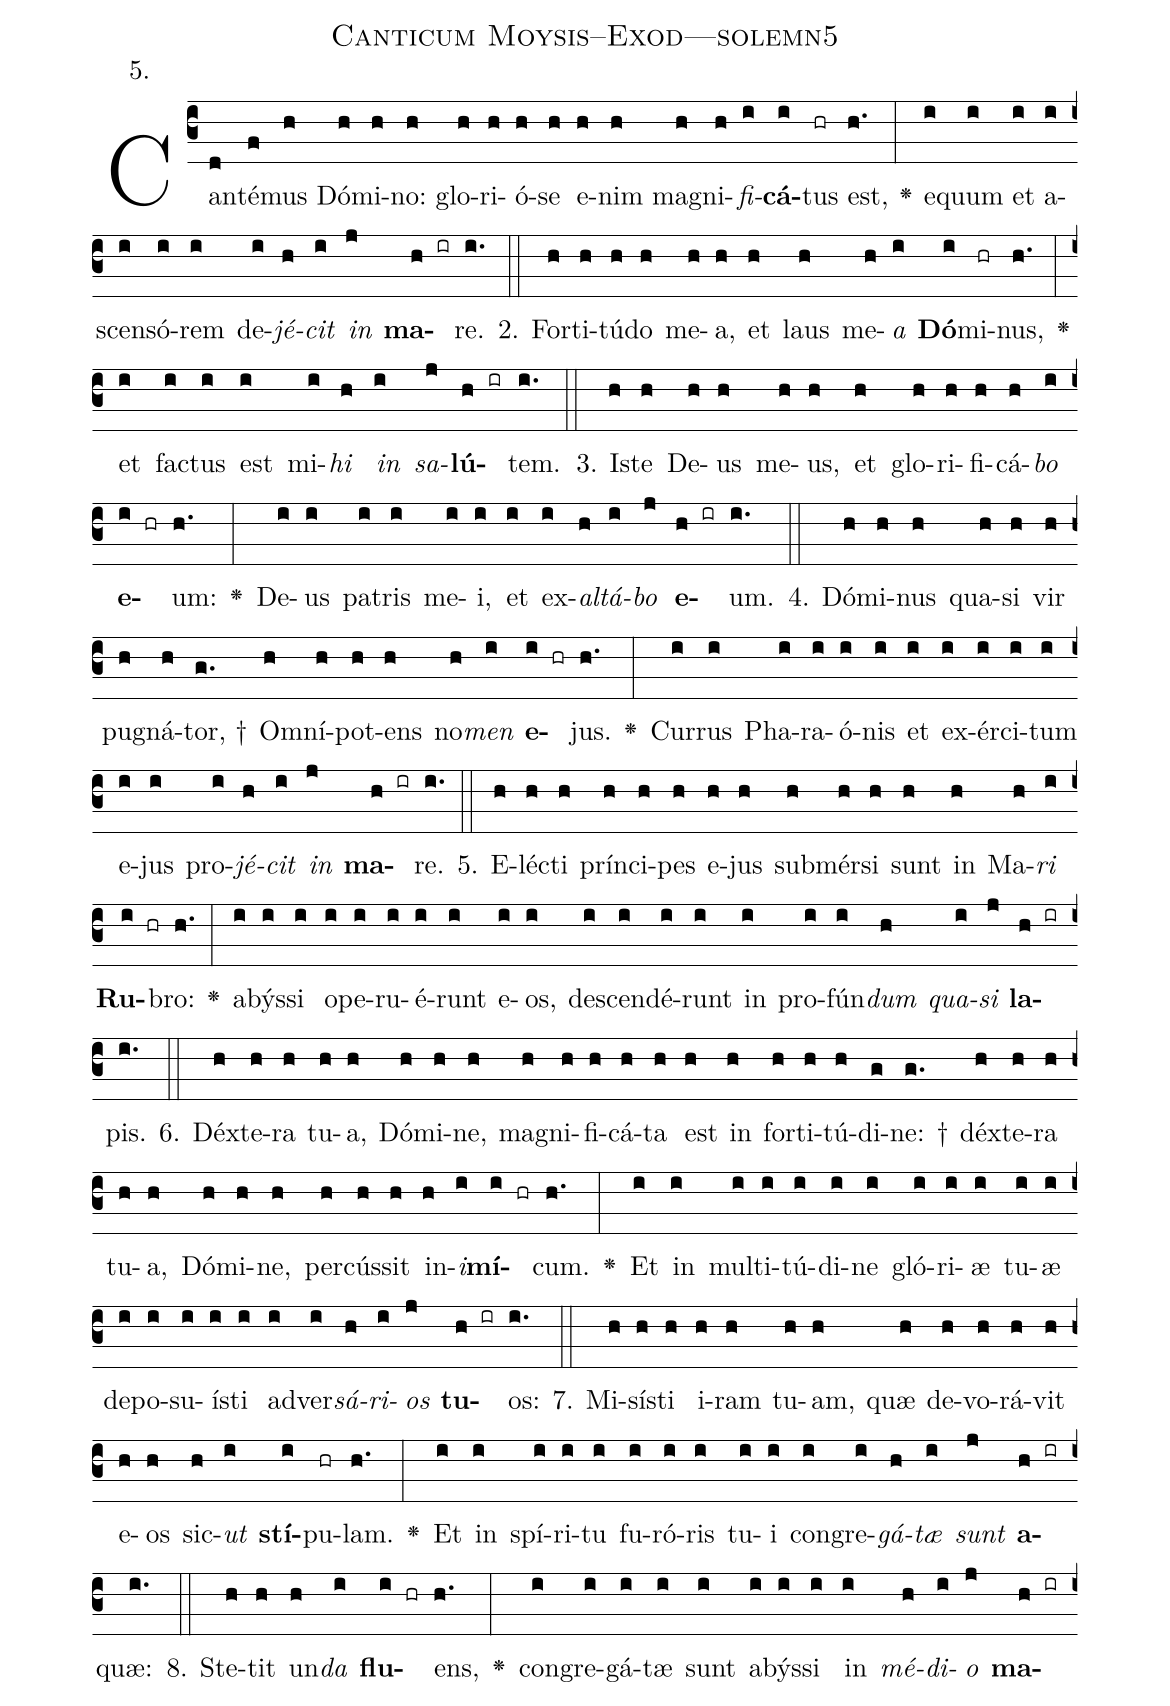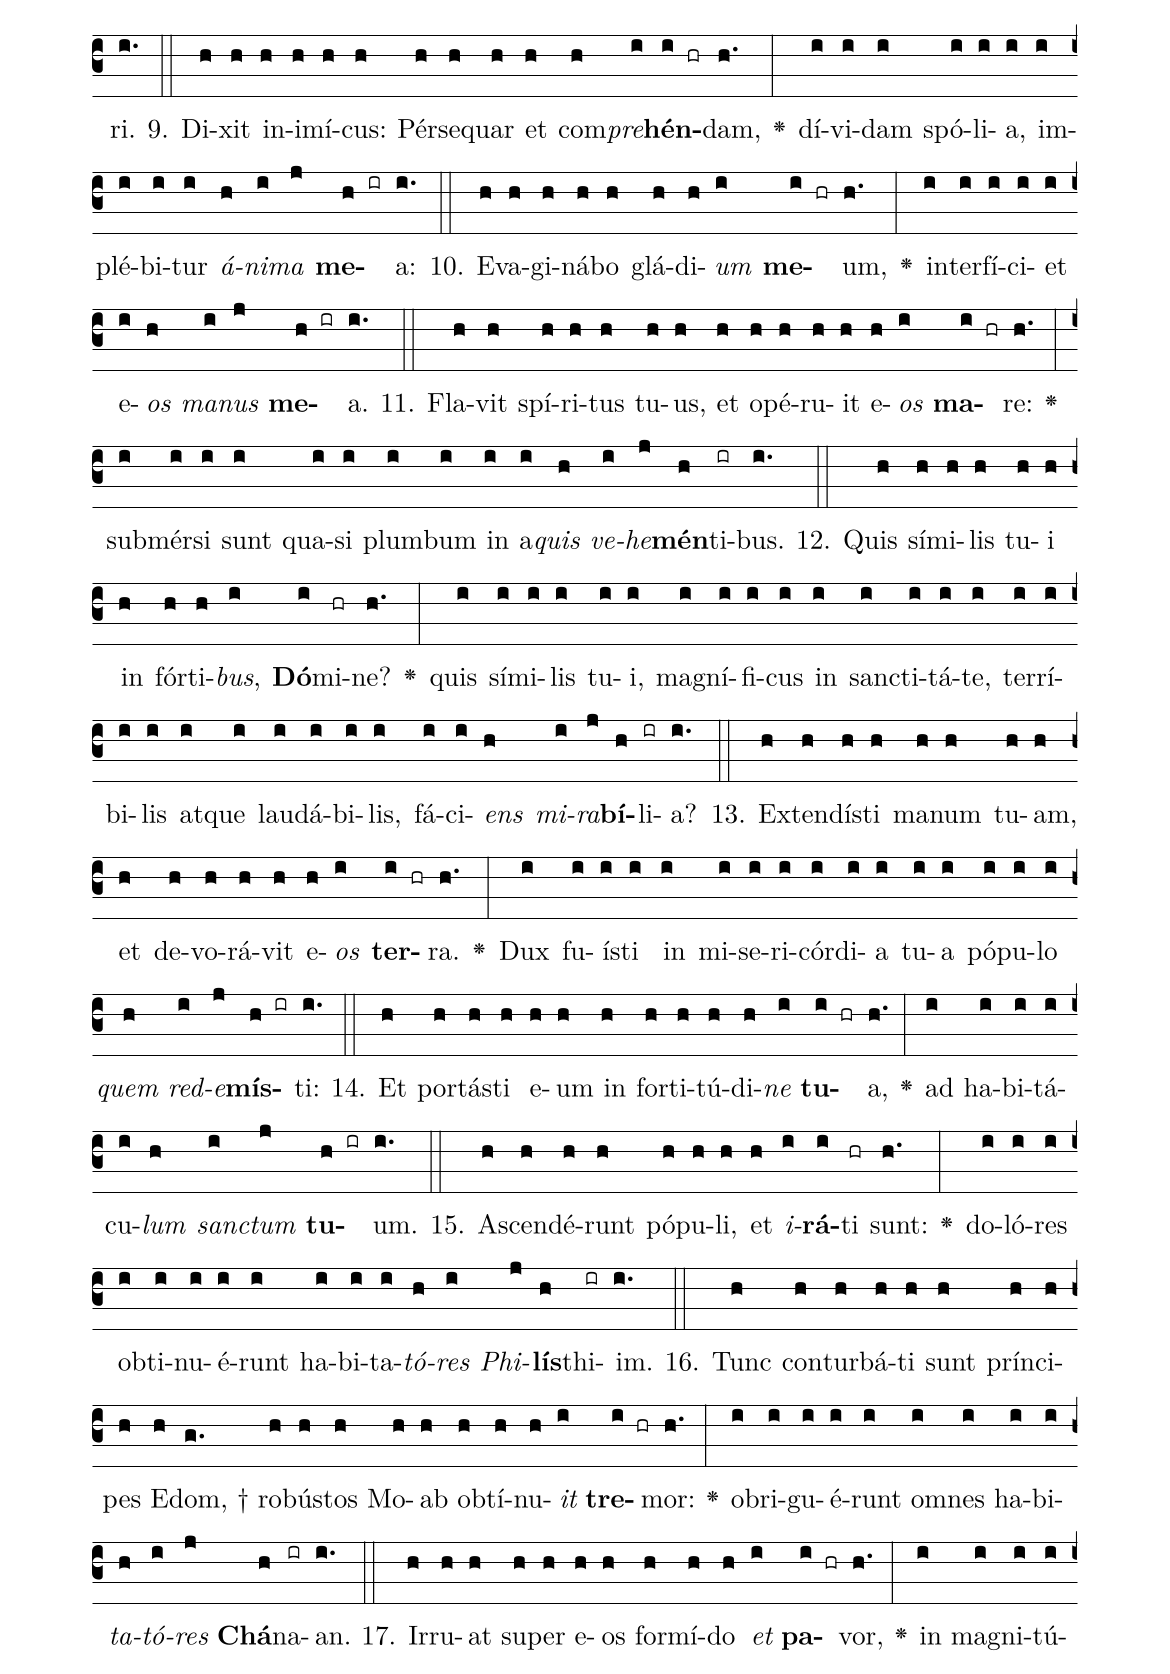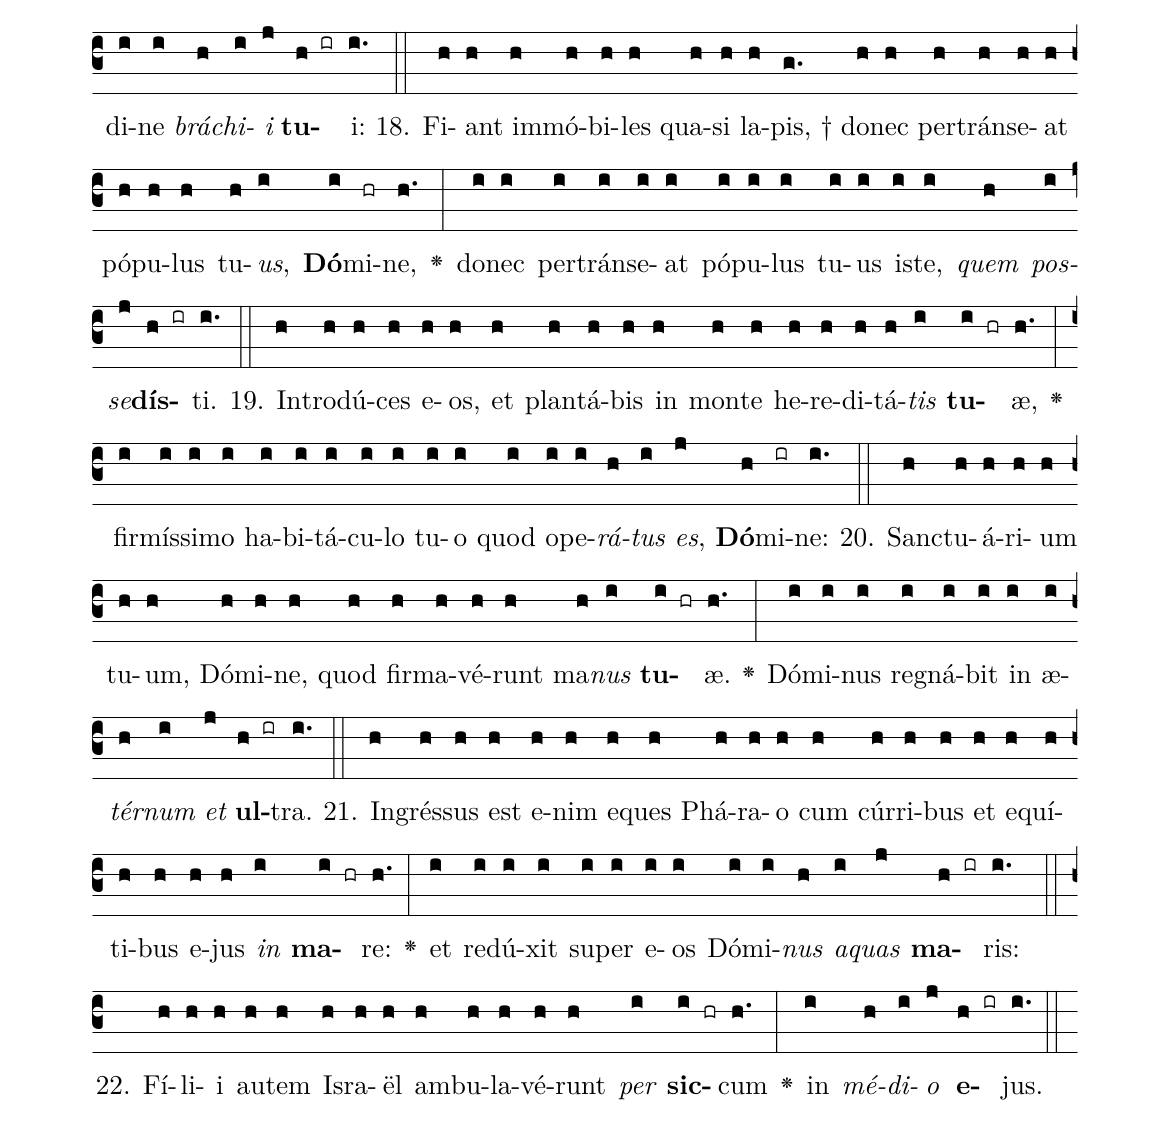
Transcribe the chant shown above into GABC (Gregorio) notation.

name: Canticum Moysis--Exod---solemn5;
annotation: 5.;
%%
(c3)Can(d)té(f)mus(h) Dó(h)mi(h)no:(h) glo(h)ri(h)ó(h)se(h) e(h)nim(h) ma(h)gni(h)<i>fi</i>(i)<b>cá</b>(i)tus(hr) est,(h.) <v>\greheightstar</v>(:) e(i)quum(i) et(i) a(i)scen(i)só(i)rem(i) de(i)<i>jé</i>(h)<i>cit</i>(i) <i>in</i>(j) <b>ma</b>(h ir)re.(i.) (::)
2. For(h)ti(h)tú(h)do(h) me(h)a,(h) et(h) laus(h) me(h)<i>a</i>(i) <b>Dó</b>(i)mi(hr)nus,(h.) <v>\greheightstar</v>(:) et(i) fac(i)tus(i) est(i) mi(i)<i>hi</i>(h) <i>in</i>(i) <i>sa</i>(j)<b>lú</b>(h ir)tem.(i.) (::)
3. Is(h)te(h) De(h)us(h) me(h)us,(h) et(h) glo(h)ri(h)fi(h)cá(h)<i>bo</i>(i) <b>e</b>(i hr)um:(h.) <v>\greheightstar</v>(:) De(i)us(i) pa(i)tris(i) me(i)i,(i) et(i) ex(i)<i>al</i>(h)<i>tá</i>(i)<i>bo</i>(j) <b>e</b>(h ir)um.(i.) (::)
4. Dó(h)mi(h)nus(h) qua(h)si(h) vir(h) pu(h)gná(h)tor, †(g.) Om(h)ní(h)pot(h)ens(h) no(h)<i>men</i>(i) <b>e</b>(i hr)jus.(h.) <v>\greheightstar</v>(:) Cur(i)rus(i) Pha(i)ra(i)ó(i)nis(i) et(i) ex(i)ér(i)ci(i)tum(i) e(i)jus(i) pro(i)<i>jé</i>(h)<i>cit</i>(i) <i>in</i>(j) <b>ma</b>(h ir)re.(i.) (::)
5. E(h)léc(h)ti(h) prín(h)ci(h)pes(h) e(h)jus(h) sub(h)mér(h)si(h) sunt(h) in(h) Ma(h)<i>ri</i>(i) <b>Ru</b>(i hr)bro:(h.) <v>\greheightstar</v>(:) a(i)býs(i)si(i) o(i)pe(i)ru(i)é(i)runt(i) e(i)os,(i) de(i)scen(i)dé(i)runt(i) in(i) pro(i)fún(i)<i>dum</i>(h) <i>qua</i>(i)<i>si</i>(j) <b>la</b>(h ir)pis.(i.) (::)
6. Déx(h)te(h)ra(h) tu(h)a,(h) Dó(h)mi(h)ne,(h) ma(h)gni(h)fi(h)cá(h)ta(h) est(h) in(h) for(h)ti(h)tú(h)di(g)ne: †(g.) déx(h)te(h)ra(h) tu(h)a,(h) Dó(h)mi(h)ne,(h) per(h)cús(h)sit(h) in(h)<i>i</i>(i)<b>mí</b>(i hr)cum.(h.) <v>\greheightstar</v>(:) Et(i) in(i) mul(i)ti(i)tú(i)di(i)ne(i) gló(i)ri(i)æ(i) tu(i)æ(i) de(i)po(i)su(i)ís(i)ti(i) ad(i)ver(i)<i>sá</i>(h)<i>ri</i>(i)<i>os</i>(j) <b>tu</b>(h ir)os:(i.) (::)
7. Mi(h)sís(h)ti(h) i(h)ram(h) tu(h)am,(h) quæ(h) de(h)vo(h)rá(h)vit(h) e(h)os(h) sic(h)<i>ut</i>(i) <b>stí</b>(i)pu(hr)lam.(h.) <v>\greheightstar</v>(:) Et(i) in(i) spí(i)ri(i)tu(i) fu(i)ró(i)ris(i) tu(i)i(i) con(i)gre(i)<i>gá</i>(h)<i>tæ</i>(i) <i>sunt</i>(j) <b>a</b>(h ir)quæ:(i.) (::)
8. Ste(h)tit(h) un(h)<i>da</i>(i) <b>flu</b>(i hr)ens,(h.) <v>\greheightstar</v>(:) con(i)gre(i)gá(i)tæ(i) sunt(i) a(i)býs(i)si(i) in(i) <i>mé</i>(h)<i>di</i>(i)<i>o</i>(j) <b>ma</b>(h ir)ri.(i.) (::)
9. Di(h)xit(h) in(h)i(h)mí(h)cus:(h) Pér(h)se(h)quar(h) et(h) com(h)<i>pre</i>(i)<b>hén</b>(i hr)dam,(h.) <v>\greheightstar</v>(:) dí(i)vi(i)dam(i) spó(i)li(i)a,(i) im(i)plé(i)bi(i)tur(i) <i>á</i>(h)<i>ni</i>(i)<i>ma</i>(j) <b>me</b>(h ir)a:(i.) (::)
10. E(h)va(h)gi(h)ná(h)bo(h) glá(h)di(h)<i>um</i>(i) <b>me</b>(i hr)um,(h.) <v>\greheightstar</v>(:) in(i)ter(i)fí(i)ci(i)et(i) e(i)<i>os</i>(h) <i>ma</i>(i)<i>nus</i>(j) <b>me</b>(h ir)a.(i.) (::)
11. Fla(h)vit(h) spí(h)ri(h)tus(h) tu(h)us,(h) et(h) o(h)pé(h)ru(h)it(h) e(h)<i>os</i>(i) <b>ma</b>(i hr)re:(h.) <v>\greheightstar</v>(:) sub(i)mér(i)si(i) sunt(i) qua(i)si(i) plum(i)bum(i) in(i) a(i)<i>quis</i>(h) <i>ve</i>(i)<i>he</i>(j)<b>mén</b>(h)ti(ir)bus.(i.) (::)
12. Quis(h) sí(h)mi(h)lis(h) tu(h)i(h) in(h) fór(h)ti(h)<i>bus</i>,(i) <b>Dó</b>(i)mi(hr)ne?(h.) <v>\greheightstar</v>(:) quis(i) sí(i)mi(i)lis(i) tu(i)i,(i) ma(i)gní(i)fi(i)cus(i) in(i) sanc(i)ti(i)tá(i)te,(i) ter(i)rí(i)bi(i)lis(i) at(i)que(i) lau(i)dá(i)bi(i)lis,(i) fá(i)ci(i)<i>ens</i>(h) <i>mi</i>(i)<i>ra</i>(j)<b>bí</b>(h)li(ir)a?(i.) (::)
13. Ex(h)ten(h)dís(h)ti(h) ma(h)num(h) tu(h)am,(h) et(h) de(h)vo(h)rá(h)vit(h) e(h)<i>os</i>(i) <b>ter</b>(i hr)ra.(h.) <v>\greheightstar</v>(:) Dux(i) fu(i)ís(i)ti(i) in(i) mi(i)se(i)ri(i)cór(i)di(i)a(i) tu(i)a(i) pó(i)pu(i)lo(i) <i>quem</i>(h) <i>red</i>(i)<i>e</i>(j)<b>mís</b>(h ir)ti:(i.) (::)
14. Et(h) por(h)tás(h)ti(h) e(h)um(h) in(h) for(h)ti(h)tú(h)di(h)<i>ne</i>(i) <b>tu</b>(i hr)a,(h.) <v>\greheightstar</v>(:) ad(i) ha(i)bi(i)tá(i)cu(i)<i>lum</i>(h) <i>sanc</i>(i)<i>tum</i>(j) <b>tu</b>(h ir)um.(i.) (::)
15. A(h)scen(h)dé(h)runt(h) pó(h)pu(h)li,(h) et(h) <i>i</i>(i)<b>rá</b>(i)ti(hr) sunt:(h.) <v>\greheightstar</v>(:) do(i)ló(i)res(i) ob(i)ti(i)nu(i)é(i)runt(i) ha(i)bi(i)ta(i)<i>tó</i>(h)<i>res</i>(i) <i>Phi</i>(j)<b>lís</b>(h)thi(ir)im.(i.) (::)
16. Tunc(h) con(h)tur(h)bá(h)ti(h) sunt(h) prín(h)ci(h)pes(h) E(h)dom, †(g.) ro(h)bús(h)tos(h) Mo(h)ab(h) ob(h)tí(h)nu(h)<i>it</i>(i) <b>tre</b>(i hr)mor:(h.) <v>\greheightstar</v>(:) ob(i)ri(i)gu(i)é(i)runt(i) om(i)nes(i) ha(i)bi(i)<i>ta</i>(h)<i>tó</i>(i)<i>res</i>(j) <b>Chá</b>(h)na(ir)an.(i.) (::)
17. Ir(h)ru(h)at(h) su(h)per(h) e(h)os(h) for(h)mí(h)do(h) <i>et</i>(i) <b>pa</b>(i hr)vor,(h.) <v>\greheightstar</v>(:) in(i) ma(i)gni(i)tú(i)di(i)ne(i) <i>brá</i>(h)<i>chi</i>(i)<i>i</i>(j) <b>tu</b>(h ir)i:(i.) (::)
18. Fi(h)ant(h) im(h)mó(h)bi(h)les(h) qua(h)si(h) la(h)pis, †(g.) do(h)nec(h) per(h)tráns(h)e(h)at(h) pó(h)pu(h)lus(h) tu(h)<i>us</i>,(i) <b>Dó</b>(i)mi(hr)ne,(h.) <v>\greheightstar</v>(:) do(i)nec(i) per(i)tráns(i)e(i)at(i) pó(i)pu(i)lus(i) tu(i)us(i) is(i)te,(i) <i>quem</i>(h) <i>pos</i>(i)<i>se</i>(j)<b>dís</b>(h ir)ti.(i.) (::)
19. In(h)tro(h)dú(h)ces(h) e(h)os,(h) et(h) plan(h)tá(h)bis(h) in(h) mon(h)te(h) he(h)re(h)di(h)tá(h)<i>tis</i>(i) <b>tu</b>(i hr)æ,(h.) <v>\greheightstar</v>(:) fir(i)mís(i)si(i)mo(i) ha(i)bi(i)tá(i)cu(i)lo(i) tu(i)o(i) quod(i) o(i)pe(i)<i>rá</i>(h)<i>tus</i>(i) <i>es</i>,(j) <b>Dó</b>(h)mi(ir)ne:(i.) (::)
20. Sanc(h)tu(h)á(h)ri(h)um(h) tu(h)um,(h) Dó(h)mi(h)ne,(h) quod(h) fir(h)ma(h)vé(h)runt(h) ma(h)<i>nus</i>(i) <b>tu</b>(i hr)æ.(h.) <v>\greheightstar</v>(:) Dó(i)mi(i)nus(i) re(i)gná(i)bit(i) in(i) æ(i)<i>tér</i>(h)<i>num</i>(i) <i>et</i>(j) <b>ul</b>(h ir)tra.(i.) (::)
21. In(h)grés(h)sus(h) est(h) e(h)nim(h) e(h)ques(h) Phá(h)ra(h)o(h) cum(h) cúr(h)ri(h)bus(h) et(h) e(h)quí(h)ti(h)bus(h) e(h)jus(h) <i>in</i>(i) <b>ma</b>(i hr)re:(h.) <v>\greheightstar</v>(:) et(i) re(i)dú(i)xit(i) su(i)per(i) e(i)os(i) Dó(i)mi(i)<i>nus</i>(h) <i>a</i>(i)<i>quas</i>(j) <b>ma</b>(h ir)ris:(i.) (::)
22. Fí(h)li(h)i(h) au(h)tem(h) Is(h)ra(h)ël(h) am(h)bu(h)la(h)vé(h)runt(h) <i>per</i>(i) <b>sic</b>(i hr)cum(h.) <v>\greheightstar</v>(:) in(i) <i>mé</i>(h)<i>di</i>(i)<i>o</i>(j) <b>e</b>(h ir)jus.(i.) (::)
